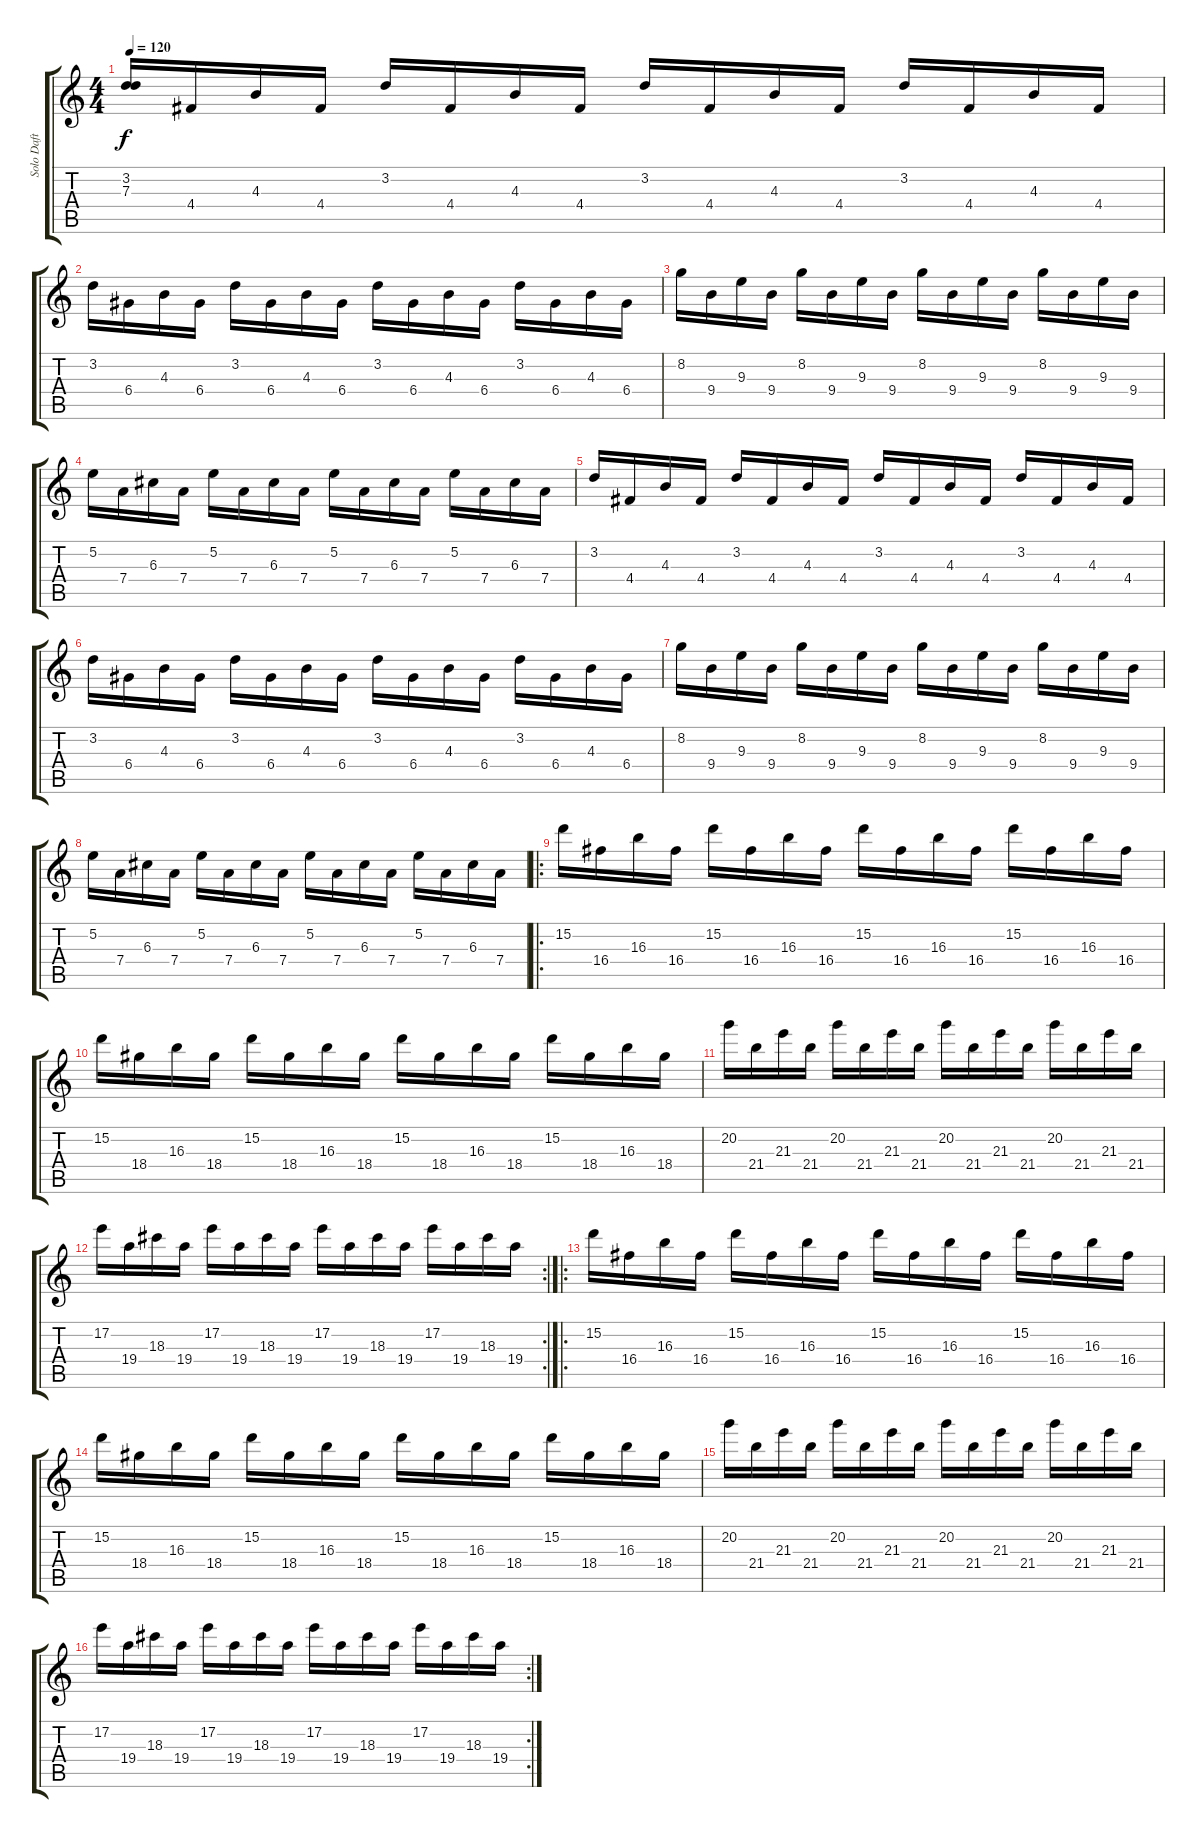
\track ("Solo Daft 1" "Solo Daft ") {instrument overdrivenguitar}
\staff {score tabs}
\tuning (E4 B3 G3 D3 A2 E2) {hide}
\ts (4 4)
\tempo 120
\clef g2
\ks c
(3.2 7.3).16{dy f} 4.4.16 4.3.16 4.4.16 3.2.16 4.4.16 4.3.16 4.4.16 3.2.16 4.4.16 4.3.16 4.4.16 3.2.16 4.4.16 4.3.16 4.4.16 |
3.2.16 6.4.16 4.3.16 6.4.16 3.2.16 6.4.16 4.3.16 6.4.16 3.2.16 6.4.16 4.3.16 6.4.16 3.2.16 6.4.16 4.3.16 6.4.16 |
8.2.16 9.4.16 9.3.16 9.4.16 8.2.16 9.4.16 9.3.16 9.4.16 8.2.16 9.4.16 9.3.16 9.4.16 8.2.16 9.4.16 9.3.16 9.4.16 |
5.2.16 7.4.16 6.3.16 7.4.16 5.2.16 7.4.16 6.3.16 7.4.16 5.2.16 7.4.16 6.3.16 7.4.16 5.2.16 7.4.16 6.3.16 7.4.16 |
3.2.16 4.4.16 4.3.16 4.4.16 3.2.16 4.4.16 4.3.16 4.4.16 3.2.16 4.4.16 4.3.16 4.4.16 3.2.16 4.4.16 4.3.16 4.4.16 |
3.2.16 6.4.16 4.3.16 6.4.16 3.2.16 6.4.16 4.3.16 6.4.16 3.2.16 6.4.16 4.3.16 6.4.16 3.2.16 6.4.16 4.3.16 6.4.16 |
8.2.16 9.4.16 9.3.16 9.4.16 8.2.16 9.4.16 9.3.16 9.4.16 8.2.16 9.4.16 9.3.16 9.4.16 8.2.16 9.4.16 9.3.16 9.4.16 |
5.2.16 7.4.16 6.3.16 7.4.16 5.2.16 7.4.16 6.3.16 7.4.16 5.2.16 7.4.16 6.3.16 7.4.16 5.2.16 7.4.16 6.3.16 7.4.16 |
\ro
15.2.16 16.4.16 16.3.16 16.4.16 15.2.16 16.4.16 16.3.16 16.4.16 15.2.16 16.4.16 16.3.16 16.4.16 15.2.16 16.4.16 16.3.16 16.4.16 |
15.2.16 18.4.16 16.3.16 18.4.16 15.2.16 18.4.16 16.3.16 18.4.16 15.2.16 18.4.16 16.3.16 18.4.16 15.2.16 18.4.16 16.3.16 18.4.16 |
20.2.16 21.4.16 21.3.16 21.4.16 20.2.16 21.4.16 21.3.16 21.4.16 20.2.16 21.4.16 21.3.16 21.4.16 20.2.16 21.4.16 21.3.16 21.4.16 |
\rc 2
17.2.16 19.4.16 18.3.16 19.4.16 17.2.16 19.4.16 18.3.16 19.4.16 17.2.16 19.4.16 18.3.16 19.4.16 17.2.16 19.4.16 18.3.16 19.4.16 |
\ro
15.2.16 16.4.16 16.3.16 16.4.16 15.2.16 16.4.16 16.3.16 16.4.16 15.2.16 16.4.16 16.3.16 16.4.16 15.2.16 16.4.16 16.3.16 16.4.16 |
15.2.16 18.4.16 16.3.16 18.4.16 15.2.16 18.4.16 16.3.16 18.4.16 15.2.16 18.4.16 16.3.16 18.4.16 15.2.16 18.4.16 16.3.16 18.4.16 |
20.2.16 21.4.16 21.3.16 21.4.16 20.2.16 21.4.16 21.3.16 21.4.16 20.2.16 21.4.16 21.3.16 21.4.16 20.2.16 21.4.16 21.3.16 21.4.16 |
\rc 2
17.2.16 19.4.16 18.3.16 19.4.16 17.2.16 19.4.16 18.3.16 19.4.16 17.2.16 19.4.16 18.3.16 19.4.16 17.2.16 19.4.16 18.3.16 19.4.16
